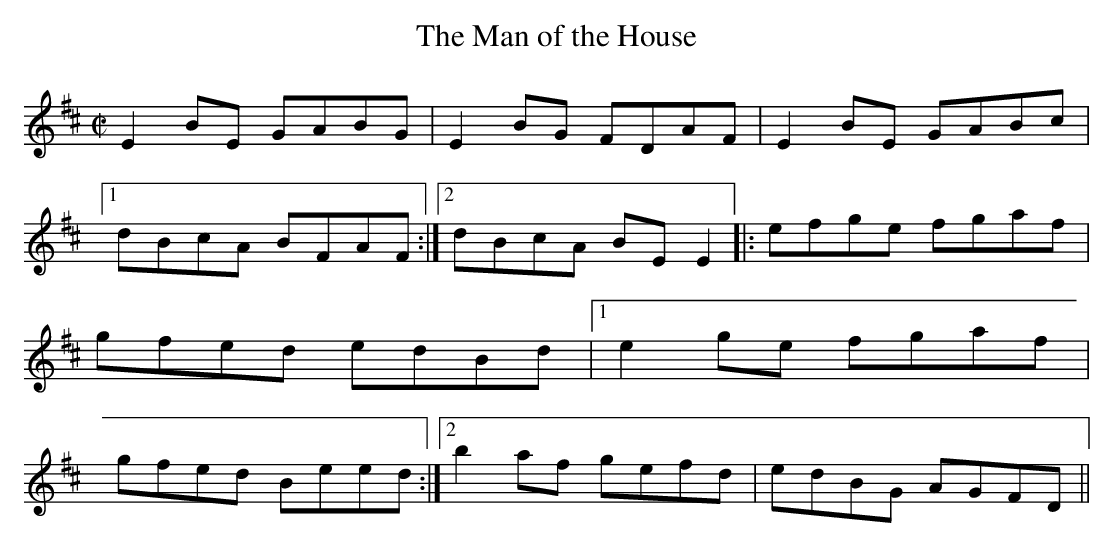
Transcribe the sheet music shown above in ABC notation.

X:1
T:Man of the House, The
M:C|
K:Edor
E2BE GABG|E2BG FDAF|E2BE GABc|1 dBcA BFAF:|2 dBcA BEE2||\
|:efge fgaf|gfed edBd|1 e2ge fgaf|gfed Beed:|2 b2af gefd|edBG AGFD||\
